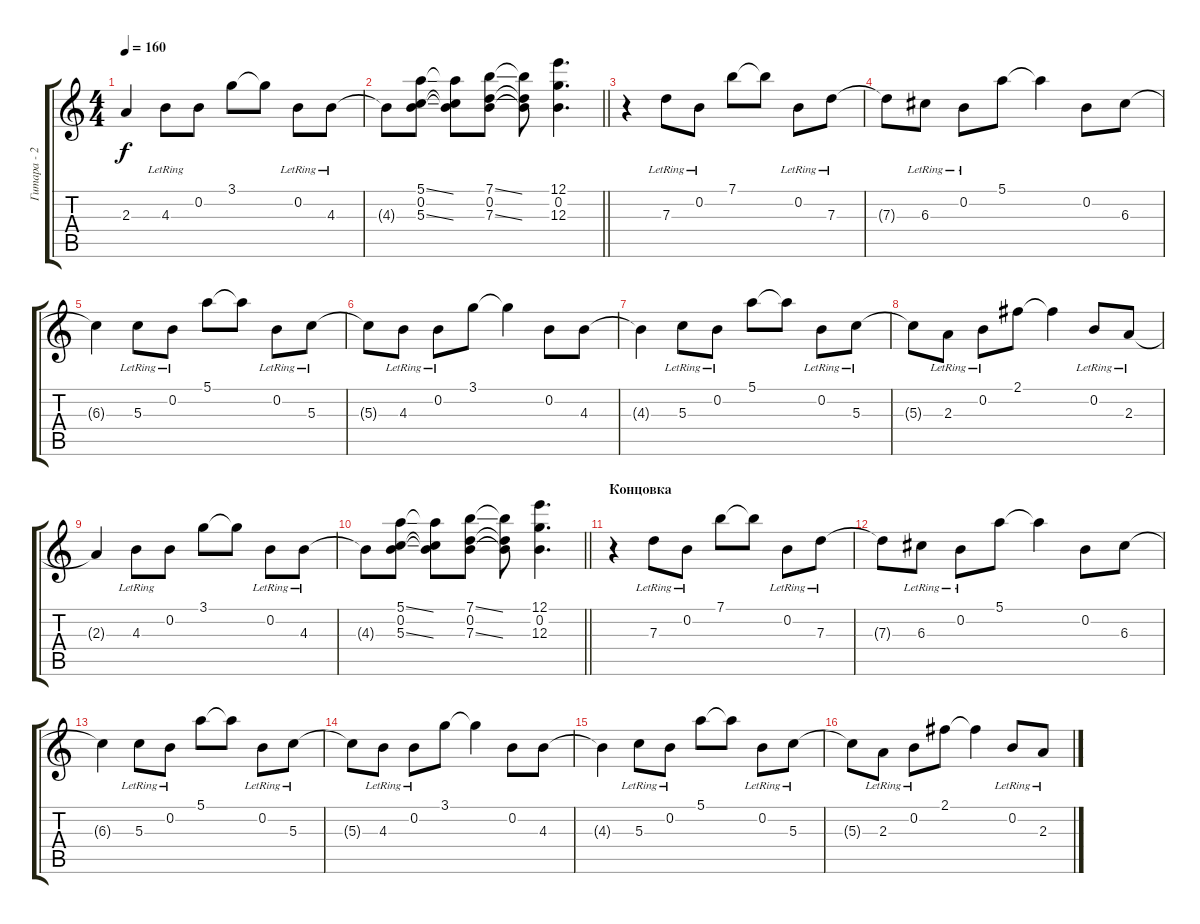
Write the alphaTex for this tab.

\track ("Гитара - 2" "Гитара - 2") {instrument acousticguitarnylon}
\staff {score tabs}
\tuning (E4 B3 G3 D3 A2 E2) {hide}
\ts (4 4)
\tempo 160
\clef g2
\ks c
2.3{t}.4{dy f} 4.3{lr}.8 0.2.8 3.1.8 3.1{t}.8 0.2{lr}.8 4.3{lr}.8 |
\barLineRight lightlight
4.3{t}.8 (5.1{ss} 0.2 5.3{ss}).8 (5.1{t} 0.2{t} 5.3{t}).8 (7.1{ss} 0.2 7.3{ss}).8 (7.1{t} 0.2{t} 7.3{t}).8 (12.1 0.2 12.3).4{d} |
r.4 7.3{lr}.8 0.2{lr}.8 7.1.8 7.1{t}.8 0.2{lr}.8 7.3{lr}.8 |
7.3{t}.8 6.3{lr}.8 0.2{lr}.8 5.1.8 5.1{t}.4 0.2.8 6.3.8 |
6.3{t}.4 5.3{lr}.8 0.2{lr}.8 5.1.8 5.1{t}.8 0.2{lr}.8 5.3{lr}.8 |
5.3{t}.8 4.3{lr}.8 0.2{lr}.8 3.1.8 3.1{t}.4 0.2.8 4.3.8 |
4.3{t}.4 5.3{lr}.8 0.2{lr}.8 5.1.8 5.1{t}.8 0.2{lr}.8 5.3{lr}.8 |
5.3{t}.8 2.3{lr}.8 0.2{lr}.8 2.1.8 2.1{t}.4 0.2{lr}.8 2.3{lr}.8 |
2.3{t}.4 4.3{lr}.8 0.2.8 3.1.8 3.1{t}.8 0.2{lr}.8 4.3{lr}.8 |
\barLineRight lightlight
4.3{t}.8 (5.1{ss} 0.2 5.3{ss}).8 (5.1{t} 0.2{t} 5.3{t}).8 (7.1{ss} 0.2 7.3{ss}).8 (7.1{t} 0.2{t} 7.3{t}).8 (12.1 0.2 12.3).4{d} |
\section ("" "Концовка")
r.4 7.3{lr}.8 0.2{lr}.8 7.1.8 7.1{t}.8 0.2{lr}.8 7.3{lr}.8 |
7.3{t}.8 6.3{lr}.8 0.2{lr}.8 5.1.8 5.1{t}.4 0.2.8 6.3.8 |
6.3{t}.4 5.3{lr}.8 0.2{lr}.8 5.1.8 5.1{t}.8 0.2{lr}.8 5.3{lr}.8 |
5.3{t}.8 4.3{lr}.8 0.2{lr}.8 3.1.8 3.1{t}.4 0.2.8 4.3.8 |
4.3{t}.4 5.3{lr}.8 0.2{lr}.8 5.1.8 5.1{t}.8 0.2{lr}.8 5.3{lr}.8 |
5.3{t}.8 2.3{lr}.8 0.2{lr}.8 2.1.8 2.1{t}.4 0.2{lr}.8 2.3{lr}.8
